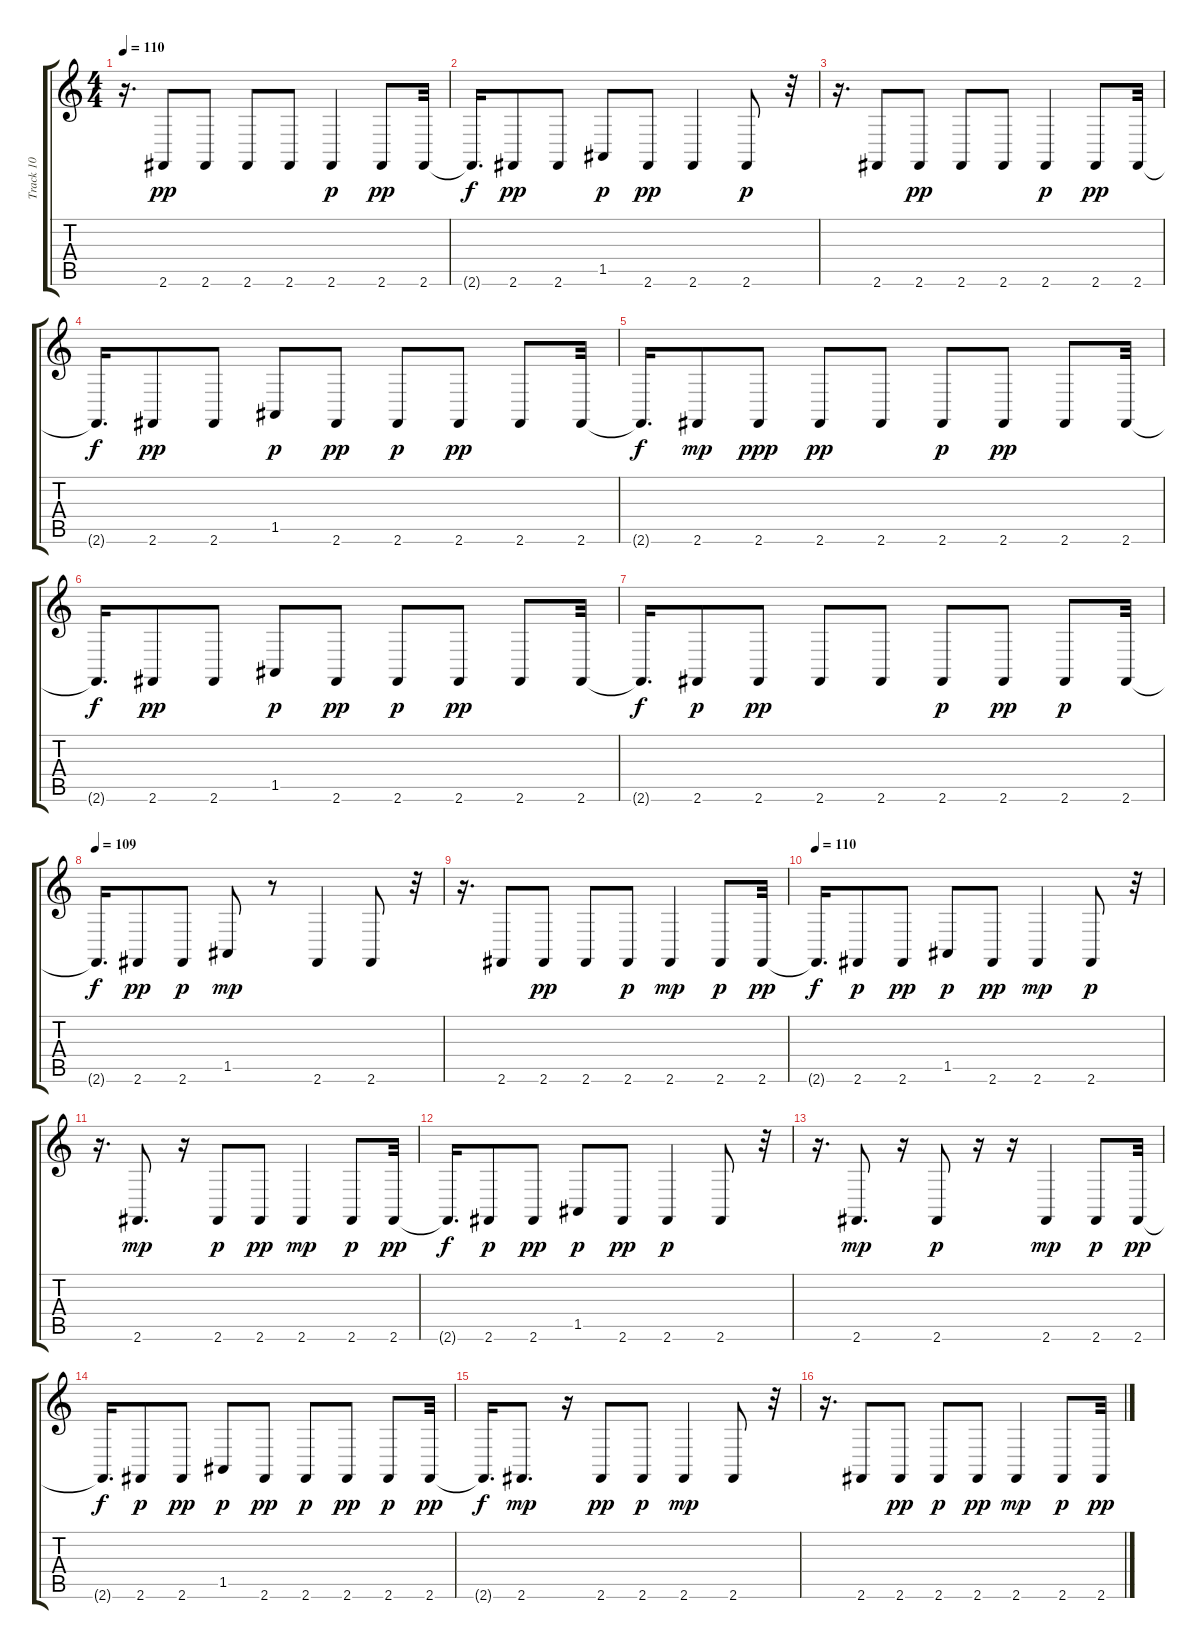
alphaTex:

\track ("Track 10" "Track 10") {instrument acousticgrandpiano}
\staff {score tabs}
\tuning (E4 B3 G3 D3 A2 E2) {hide}
\ts (4 4)
\tempo 110
\clef g2
\ks c
r.16{d dy p} 2.6.8{dy pp} 2.6.8 2.6.8 2.6.8 2.6.4{dy p} 2.6.8{dy pp} 2.6.32 |
2.6{t}.16{d dy f} 2.6.8{dy pp} 2.6.8 1.5.8{dy p} 2.6.8{dy pp} 2.6.4 2.6.8{dy p} r.32 |
r.16{d} 2.6.8 2.6.8{dy pp} 2.6.8 2.6.8 2.6.4{dy p} 2.6.8{dy pp} 2.6.32 |
2.6{t}.16{d dy f} 2.6.8{dy pp} 2.6.8 1.5.8{dy p} 2.6.8{dy pp} 2.6.8{dy p} 2.6.8{dy pp} 2.6.8 2.6.32 |
2.6{t}.16{d dy f} 2.6.8{dy mp} 2.6.8{dy ppp} 2.6.8{dy pp} 2.6.8 2.6.8{dy p} 2.6.8{dy pp} 2.6.8 2.6.32 |
2.6{t}.16{d dy f} 2.6.8{dy pp} 2.6.8 1.5.8{dy p} 2.6.8{dy pp} 2.6.8{dy p} 2.6.8{dy pp} 2.6.8 2.6.32 |
2.6{t}.16{d dy f} 2.6.8{dy p} 2.6.8{dy pp} 2.6.8 2.6.8 2.6.8{dy p} 2.6.8{dy pp} 2.6.8{dy p} 2.6.32 |
\tempo 109
2.6{t}.16{d dy f} 2.6.8{dy pp} 2.6.8{dy p} 1.5.8{dy mp} r.8 2.6.4 2.6.8 r.32 |
r.16{d} 2.6.8 2.6.8{dy pp} 2.6.8 2.6.8{dy p} 2.6.4{dy mp} 2.6.8{dy p} 2.6.32{dy pp} |
\tempo 110
2.6{t}.16{d dy f} 2.6.8{dy p} 2.6.8{dy pp} 1.5.8{dy p} 2.6.8{dy pp} 2.6.4{dy mp} 2.6.8{dy p} r.32 |
r.16{d} 2.6.8{d dy mp} r.16 2.6.8{dy p} 2.6.8{dy pp} 2.6.4{dy mp} 2.6.8{dy p} 2.6.32{dy pp} |
2.6{t}.16{d dy f} 2.6.8{dy p} 2.6.8{dy pp} 1.5.8{dy p} 2.6.8{dy pp} 2.6.4{dy p} 2.6.8 r.32 |
r.16{d} 2.6.8{d dy mp} r.16 2.6.8{dy p} r.16 r.16 2.6.4{dy mp} 2.6.8{dy p} 2.6.32{dy pp} |
2.6{t}.16{d dy f} 2.6.8{dy p} 2.6.8{dy pp} 1.5.8{dy p} 2.6.8{dy pp} 2.6.8{dy p} 2.6.8{dy pp} 2.6.8{dy p} 2.6.32{dy pp} |
2.6{t}.16{d dy f} 2.6.8{d dy mp} r.16 2.6.8{dy pp} 2.6.8{dy p} 2.6.4{dy mp} 2.6.8 r.32 |
r.16{d} 2.6.8 2.6.8{dy pp} 2.6.8{dy p} 2.6.8{dy pp} 2.6.4{dy mp} 2.6.8{dy p} 2.6.32{dy pp}
